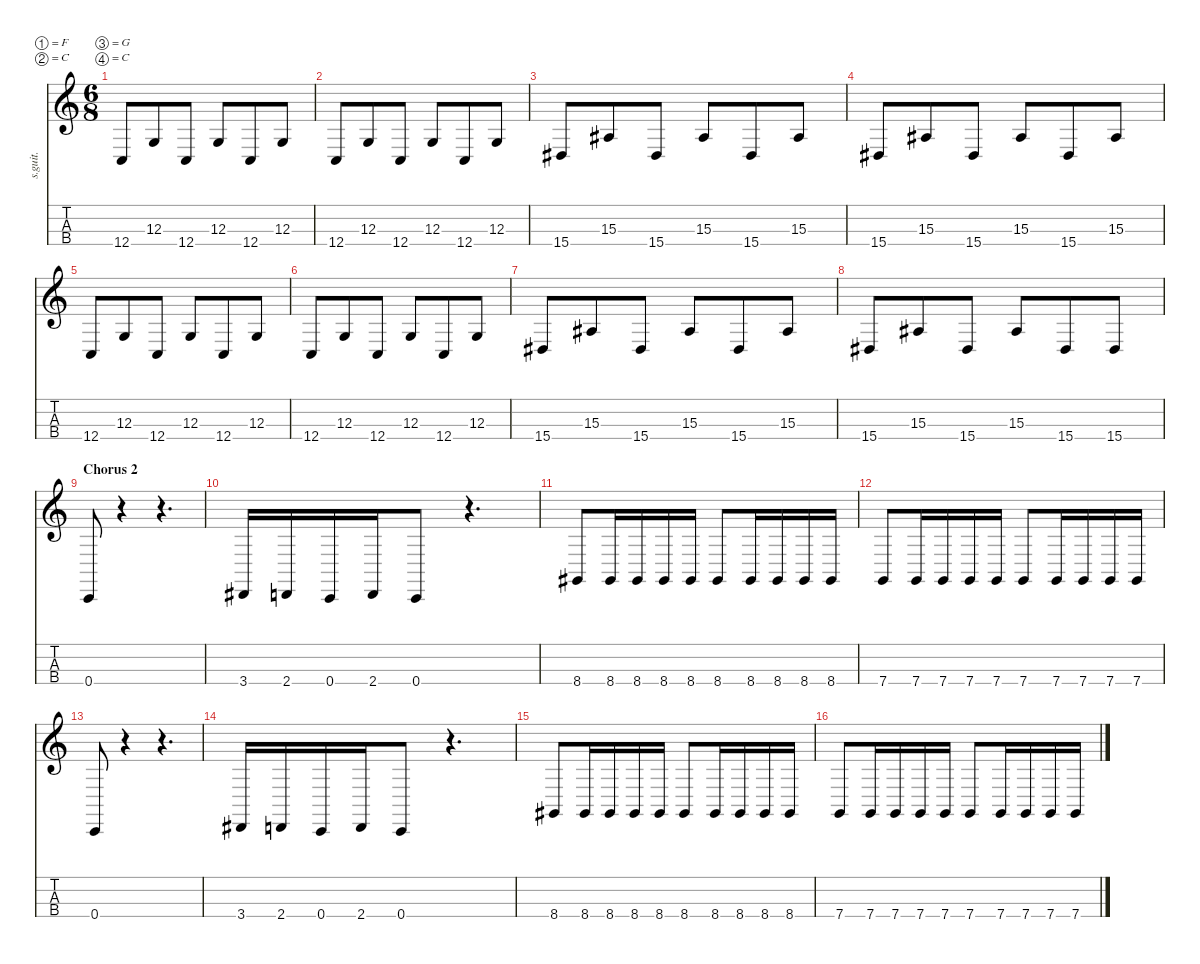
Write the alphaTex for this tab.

\defaultSystemsLayout 4
\hideDynamics
\bracketExtendMode nobrackets
\track ("Shavo Odadjian" "s.guit.") {instrument electricbasspick}
\staff {score tabs}
\tuning (F2 C2 G1 C1)
\ts (6 8)
\tempo (114 hide)
\clef g2
\ks c
12.4.8{lyrics (0 "") lyrics (1 "") lyrics (2 "") lyrics (3 "") lyrics (4 "") dy f} 12.3.8{lyrics (0 "") lyrics (1 "") lyrics (2 "") lyrics (3 "") lyrics (4 "")} 12.4.8{lyrics (0 "") lyrics (1 "") lyrics (2 "") lyrics (3 "") lyrics (4 "")} 12.3.8{lyrics (0 "") lyrics (1 "") lyrics (2 "") lyrics (3 "") lyrics (4 "")} 12.4.8{lyrics (0 "") lyrics (1 "") lyrics (2 "") lyrics (3 "") lyrics (4 "")} 12.3.8{lyrics (0 "") lyrics (1 "") lyrics (2 "") lyrics (3 "") lyrics (4 "")} |
12.4.8{lyrics (0 "") lyrics (1 "") lyrics (2 "") lyrics (3 "") lyrics (4 "")} 12.3.8{lyrics (0 "") lyrics (1 "") lyrics (2 "") lyrics (3 "") lyrics (4 "")} 12.4.8{lyrics (0 "") lyrics (1 "") lyrics (2 "") lyrics (3 "") lyrics (4 "")} 12.3.8{lyrics (0 "") lyrics (1 "") lyrics (2 "") lyrics (3 "") lyrics (4 "")} 12.4.8{lyrics (0 "") lyrics (1 "") lyrics (2 "") lyrics (3 "") lyrics (4 "")} 12.3.8{lyrics (0 "") lyrics (1 "") lyrics (2 "") lyrics (3 "") lyrics (4 "")} |
15.4{acc #}.8{lyrics (0 "") lyrics (1 "") lyrics (2 "") lyrics (3 "") lyrics (4 "")} 15.3{acc #}.8{lyrics (0 "") lyrics (1 "") lyrics (2 "") lyrics (3 "") lyrics (4 "")} 15.4{acc #}.8{lyrics (0 "") lyrics (1 "") lyrics (2 "") lyrics (3 "") lyrics (4 "")} 15.3{acc #}.8{lyrics (0 "") lyrics (1 "") lyrics (2 "") lyrics (3 "") lyrics (4 "")} 15.4{acc #}.8{lyrics (0 "") lyrics (1 "") lyrics (2 "") lyrics (3 "") lyrics (4 "")} 15.3{acc #}.8{lyrics (0 "") lyrics (1 "") lyrics (2 "") lyrics (3 "") lyrics (4 "")} |
15.4{acc #}.8{lyrics (0 "") lyrics (1 "") lyrics (2 "") lyrics (3 "") lyrics (4 "")} 15.3{acc #}.8{lyrics (0 "") lyrics (1 "") lyrics (2 "") lyrics (3 "") lyrics (4 "")} 15.4{acc #}.8{lyrics (0 "") lyrics (1 "") lyrics (2 "") lyrics (3 "") lyrics (4 "")} 15.3{acc #}.8{lyrics (0 "") lyrics (1 "") lyrics (2 "") lyrics (3 "") lyrics (4 "")} 15.4{acc #}.8{lyrics (0 "") lyrics (1 "") lyrics (2 "") lyrics (3 "") lyrics (4 "")} 15.3{acc #}.8{lyrics (0 "") lyrics (1 "") lyrics (2 "") lyrics (3 "") lyrics (4 "")} |
12.4.8{lyrics (0 "") lyrics (1 "") lyrics (2 "") lyrics (3 "") lyrics (4 "")} 12.3.8{lyrics (0 "") lyrics (1 "") lyrics (2 "") lyrics (3 "") lyrics (4 "")} 12.4.8{lyrics (0 "") lyrics (1 "") lyrics (2 "") lyrics (3 "") lyrics (4 "")} 12.3.8{lyrics (0 "") lyrics (1 "") lyrics (2 "") lyrics (3 "") lyrics (4 "")} 12.4.8{lyrics (0 "") lyrics (1 "") lyrics (2 "") lyrics (3 "") lyrics (4 "")} 12.3.8{lyrics (0 "") lyrics (1 "") lyrics (2 "") lyrics (3 "") lyrics (4 "")} |
12.4.8{lyrics (0 "") lyrics (1 "") lyrics (2 "") lyrics (3 "") lyrics (4 "")} 12.3.8{lyrics (0 "") lyrics (1 "") lyrics (2 "") lyrics (3 "") lyrics (4 "")} 12.4.8{lyrics (0 "") lyrics (1 "") lyrics (2 "") lyrics (3 "") lyrics (4 "")} 12.3.8{lyrics (0 "") lyrics (1 "") lyrics (2 "") lyrics (3 "") lyrics (4 "")} 12.4.8{lyrics (0 "") lyrics (1 "") lyrics (2 "") lyrics (3 "") lyrics (4 "")} 12.3.8{lyrics (0 "") lyrics (1 "") lyrics (2 "") lyrics (3 "") lyrics (4 "")} |
15.4{acc #}.8{lyrics (0 "") lyrics (1 "") lyrics (2 "") lyrics (3 "") lyrics (4 "")} 15.3{acc #}.8{lyrics (0 "") lyrics (1 "") lyrics (2 "") lyrics (3 "") lyrics (4 "")} 15.4{acc #}.8{lyrics (0 "") lyrics (1 "") lyrics (2 "") lyrics (3 "") lyrics (4 "")} 15.3{acc #}.8{lyrics (0 "") lyrics (1 "") lyrics (2 "") lyrics (3 "") lyrics (4 "")} 15.4{acc #}.8{lyrics (0 "") lyrics (1 "") lyrics (2 "") lyrics (3 "") lyrics (4 "")} 15.3{acc #}.8{lyrics (0 "") lyrics (1 "") lyrics (2 "") lyrics (3 "") lyrics (4 "")} |
15.4{acc #}.8{lyrics (0 "") lyrics (1 "") lyrics (2 "") lyrics (3 "") lyrics (4 "")} 15.3{acc #}.8{lyrics (0 "") lyrics (1 "") lyrics (2 "") lyrics (3 "") lyrics (4 "")} 15.4{acc #}.8{lyrics (0 "") lyrics (1 "") lyrics (2 "") lyrics (3 "") lyrics (4 "")} 15.3{acc #}.8{lyrics (0 "") lyrics (1 "") lyrics (2 "") lyrics (3 "") lyrics (4 "")} 15.4{acc #}.8{lyrics (0 "") lyrics (1 "") lyrics (2 "") lyrics (3 "") lyrics (4 "")} 15.4{acc #}.8{lyrics (0 "") lyrics (1 "") lyrics (2 "") lyrics (3 "") lyrics (4 "")} |
\section ("" "Chorus 2")
\tempo (120 hide)
0.4.8{lyrics (0 "") lyrics (1 "") lyrics (2 "") lyrics (3 "") lyrics (4 "")} r.4 r.4{d} |
3.4{acc #}.16{lyrics (0 "") lyrics (1 "") lyrics (2 "") lyrics (3 "") lyrics (4 "")} 2.4.16{lyrics (0 "") lyrics (1 "") lyrics (2 "") lyrics (3 "") lyrics (4 "")} 0.4.16{lyrics (0 "") lyrics (1 "") lyrics (2 "") lyrics (3 "") lyrics (4 "")} 2.4.16{lyrics (0 "") lyrics (1 "") lyrics (2 "") lyrics (3 "") lyrics (4 "")} 0.4.8{lyrics (0 "") lyrics (1 "") lyrics (2 "") lyrics (3 "") lyrics (4 "")} r.4{d} |
8.4{acc #}.8{lyrics (0 "") lyrics (1 "") lyrics (2 "") lyrics (3 "") lyrics (4 "")} 8.4{acc #}.16{lyrics (0 "") lyrics (1 "") lyrics (2 "") lyrics (3 "") lyrics (4 "")} 8.4{acc #}.16{lyrics (0 "") lyrics (1 "") lyrics (2 "") lyrics (3 "") lyrics (4 "")} 8.4{acc #}.16{lyrics (0 "") lyrics (1 "") lyrics (2 "") lyrics (3 "") lyrics (4 "")} 8.4{acc #}.16{lyrics (0 "") lyrics (1 "") lyrics (2 "") lyrics (3 "") lyrics (4 "")} 8.4{acc #}.8{lyrics (0 "") lyrics (1 "") lyrics (2 "") lyrics (3 "") lyrics (4 "")} 8.4{acc #}.16{lyrics (0 "") lyrics (1 "") lyrics (2 "") lyrics (3 "") lyrics (4 "")} 8.4{acc #}.16{lyrics (0 "") lyrics (1 "") lyrics (2 "") lyrics (3 "") lyrics (4 "")} 8.4{acc #}.16{lyrics (0 "") lyrics (1 "") lyrics (2 "") lyrics (3 "") lyrics (4 "")} 8.4{acc #}.16{lyrics (0 "") lyrics (1 "") lyrics (2 "") lyrics (3 "") lyrics (4 "")} |
7.4.8{lyrics (0 "") lyrics (1 "") lyrics (2 "") lyrics (3 "") lyrics (4 "")} 7.4.16{lyrics (0 "") lyrics (1 "") lyrics (2 "") lyrics (3 "") lyrics (4 "")} 7.4.16{lyrics (0 "") lyrics (1 "") lyrics (2 "") lyrics (3 "") lyrics (4 "")} 7.4.16{lyrics (0 "") lyrics (1 "") lyrics (2 "") lyrics (3 "") lyrics (4 "")} 7.4.16{lyrics (0 "") lyrics (1 "") lyrics (2 "") lyrics (3 "") lyrics (4 "")} 7.4.8{lyrics (0 "") lyrics (1 "") lyrics (2 "") lyrics (3 "") lyrics (4 "")} 7.4.16{lyrics (0 "") lyrics (1 "") lyrics (2 "") lyrics (3 "") lyrics (4 "")} 7.4.16{lyrics (0 "") lyrics (1 "") lyrics (2 "") lyrics (3 "") lyrics (4 "")} 7.4.16{lyrics (0 "") lyrics (1 "") lyrics (2 "") lyrics (3 "") lyrics (4 "")} 7.4.16{lyrics (0 "") lyrics (1 "") lyrics (2 "") lyrics (3 "") lyrics (4 "")} |
0.4.8{lyrics (0 "") lyrics (1 "") lyrics (2 "") lyrics (3 "") lyrics (4 "")} r.4 r.4{d} |
3.4{acc #}.16{lyrics (0 "") lyrics (1 "") lyrics (2 "") lyrics (3 "") lyrics (4 "")} 2.4.16{lyrics (0 "") lyrics (1 "") lyrics (2 "") lyrics (3 "") lyrics (4 "")} 0.4.16{lyrics (0 "") lyrics (1 "") lyrics (2 "") lyrics (3 "") lyrics (4 "")} 2.4.16{lyrics (0 "") lyrics (1 "") lyrics (2 "") lyrics (3 "") lyrics (4 "")} 0.4.8{lyrics (0 "") lyrics (1 "") lyrics (2 "") lyrics (3 "") lyrics (4 "")} r.4{d} |
8.4{acc #}.8{lyrics (0 "") lyrics (1 "") lyrics (2 "") lyrics (3 "") lyrics (4 "")} 8.4{acc #}.16{lyrics (0 "") lyrics (1 "") lyrics (2 "") lyrics (3 "") lyrics (4 "")} 8.4{acc #}.16{lyrics (0 "") lyrics (1 "") lyrics (2 "") lyrics (3 "") lyrics (4 "")} 8.4{acc #}.16{lyrics (0 "") lyrics (1 "") lyrics (2 "") lyrics (3 "") lyrics (4 "")} 8.4{acc #}.16{lyrics (0 "") lyrics (1 "") lyrics (2 "") lyrics (3 "") lyrics (4 "")} 8.4{acc #}.8{lyrics (0 "") lyrics (1 "") lyrics (2 "") lyrics (3 "") lyrics (4 "")} 8.4{acc #}.16{lyrics (0 "") lyrics (1 "") lyrics (2 "") lyrics (3 "") lyrics (4 "")} 8.4{acc #}.16{lyrics (0 "") lyrics (1 "") lyrics (2 "") lyrics (3 "") lyrics (4 "")} 8.4{acc #}.16{lyrics (0 "") lyrics (1 "") lyrics (2 "") lyrics (3 "") lyrics (4 "")} 8.4{acc #}.16{lyrics (0 "") lyrics (1 "") lyrics (2 "") lyrics (3 "") lyrics (4 "")} |
7.4.8{lyrics (0 "") lyrics (1 "") lyrics (2 "") lyrics (3 "") lyrics (4 "")} 7.4.16{lyrics (0 "") lyrics (1 "") lyrics (2 "") lyrics (3 "") lyrics (4 "")} 7.4.16{lyrics (0 "") lyrics (1 "") lyrics (2 "") lyrics (3 "") lyrics (4 "")} 7.4.16{lyrics (0 "") lyrics (1 "") lyrics (2 "") lyrics (3 "") lyrics (4 "")} 7.4.16{lyrics (0 "") lyrics (1 "") lyrics (2 "") lyrics (3 "") lyrics (4 "")} 7.4.8{lyrics (0 "") lyrics (1 "") lyrics (2 "") lyrics (3 "") lyrics (4 "")} 7.4.16{lyrics (0 "") lyrics (1 "") lyrics (2 "") lyrics (3 "") lyrics (4 "")} 7.4.16{lyrics (0 "") lyrics (1 "") lyrics (2 "") lyrics (3 "") lyrics (4 "")} 7.4.16{lyrics (0 "") lyrics (1 "") lyrics (2 "") lyrics (3 "") lyrics (4 "")} 7.4.16{lyrics (0 "") lyrics (1 "") lyrics (2 "") lyrics (3 "") lyrics (4 "")}
